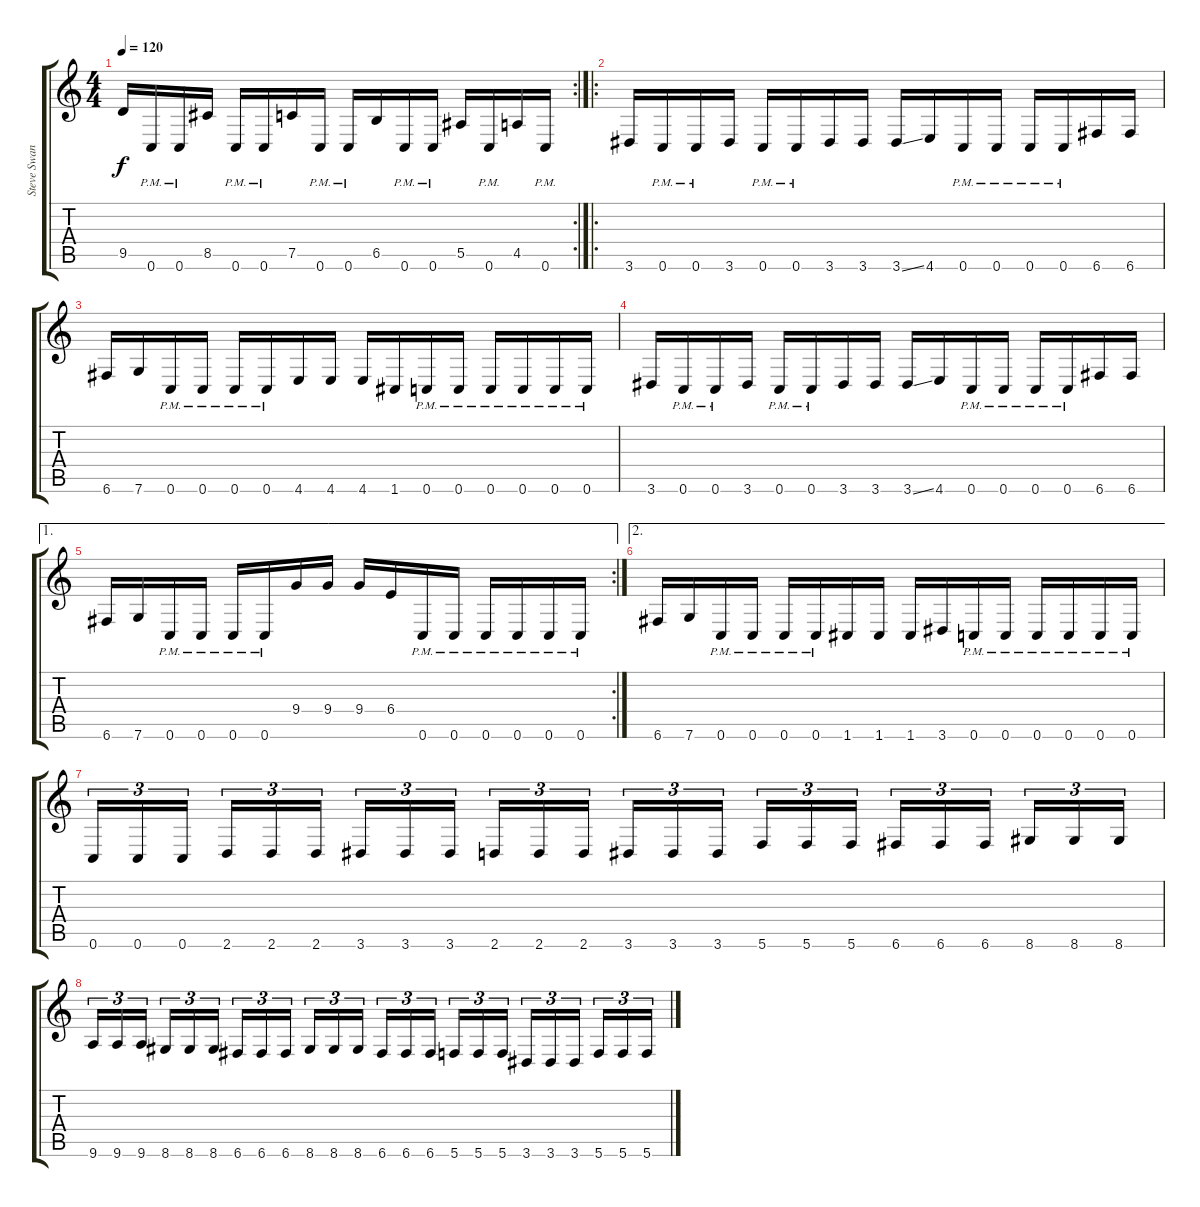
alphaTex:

\track ("Steve Swanson" "Steve Swan") {instrument distortionguitar}
\staff {score tabs}
\tuning (C4 G3 Eb3 Bb2 F2 C2) {hide}
\rc 2
\ts (4 4)
\tempo 120
\clef g2
\ks c
9.5.16{dy f} 0.6{pm}.16 0.6{pm}.16 8.5.16 0.6{pm}.16 0.6{pm}.16 7.5.16 0.6{pm}.16 0.6{pm}.16 6.5.16 0.6{pm}.16 0.6{pm}.16 5.5.16 0.6{pm}.16 4.5.16 0.6{pm}.16 |
\ro
3.6.16 0.6{pm}.16 0.6{pm}.16 3.6.16 0.6{pm}.16 0.6{pm}.16 3.6.16 3.6.16 3.6{ss}.16 4.6.16 0.6{pm}.16 0.6{pm}.16 0.6{pm}.16 0.6{pm}.16 6.6.16 6.6.16 |
6.6.16 7.6.16 0.6{pm}.16 0.6{pm}.16 0.6{pm}.16 0.6{pm}.16 4.6.16 4.6.16 4.6.16 1.6.16 0.6{pm}.16 0.6{pm}.16 0.6{pm}.16 0.6{pm}.16 0.6{pm}.16 0.6{pm}.16 |
3.6.16 0.6{pm}.16 0.6{pm}.16 3.6.16 0.6{pm}.16 0.6{pm}.16 3.6.16 3.6.16 3.6{ss}.16 4.6.16 0.6{pm}.16 0.6{pm}.16 0.6{pm}.16 0.6{pm}.16 6.6.16 6.6.16 |
\ae 1
\rc 2
6.6.16 7.6.16 0.6{pm}.16 0.6{pm}.16 0.6{pm}.16 0.6{pm}.16 9.4.16 9.4.16 9.4.16 6.4.16 0.6{pm}.16 0.6{pm}.16 0.6{pm}.16 0.6{pm}.16 0.6{pm}.16 0.6{pm}.16 |
\ae 2
6.6.16 7.6.16 0.6{pm}.16 0.6{pm}.16 0.6{pm}.16 0.6{pm}.16 1.6.16 1.6.16 1.6.16 3.6.16 0.6{pm}.16 0.6{pm}.16 0.6{pm}.16 0.6{pm}.16 0.6{pm}.16 0.6{pm}.16 |
0.6.16{tu (3 2)} 0.6.16{tu (3 2)} 0.6.16{tu (3 2)} 2.6.16{tu (3 2)} 2.6.16{tu (3 2)} 2.6.16{tu (3 2)} 3.6.16{tu (3 2)} 3.6.16{tu (3 2)} 3.6.16{tu (3 2)} 2.6.16{tu (3 2)} 2.6.16{tu (3 2)} 2.6.16{tu (3 2)} 3.6.16{tu (3 2)} 3.6.16{tu (3 2)} 3.6.16{tu (3 2)} 5.6.16{tu (3 2)} 5.6.16{tu (3 2)} 5.6.16{tu (3 2)} 6.6.16{tu (3 2)} 6.6.16{tu (3 2)} 6.6.16{tu (3 2)} 8.6.16{tu (3 2)} 8.6.16{tu (3 2)} 8.6.16{tu (3 2)} |
9.6.16{tu (3 2)} 9.6.16{tu (3 2)} 9.6.16{tu (3 2)} 8.6.16{tu (3 2)} 8.6.16{tu (3 2)} 8.6.16{tu (3 2)} 6.6.16{tu (3 2)} 6.6.16{tu (3 2)} 6.6.16{tu (3 2)} 8.6.16{tu (3 2)} 8.6.16{tu (3 2)} 8.6.16{tu (3 2)} 6.6.16{tu (3 2)} 6.6.16{tu (3 2)} 6.6.16{tu (3 2)} 5.6.16{tu (3 2)} 5.6.16{tu (3 2)} 5.6.16{tu (3 2)} 3.6.16{tu (3 2)} 3.6.16{tu (3 2)} 3.6.16{tu (3 2)} 5.6.16{tu (3 2)} 5.6.16{tu (3 2)} 5.6.16{tu (3 2)}
